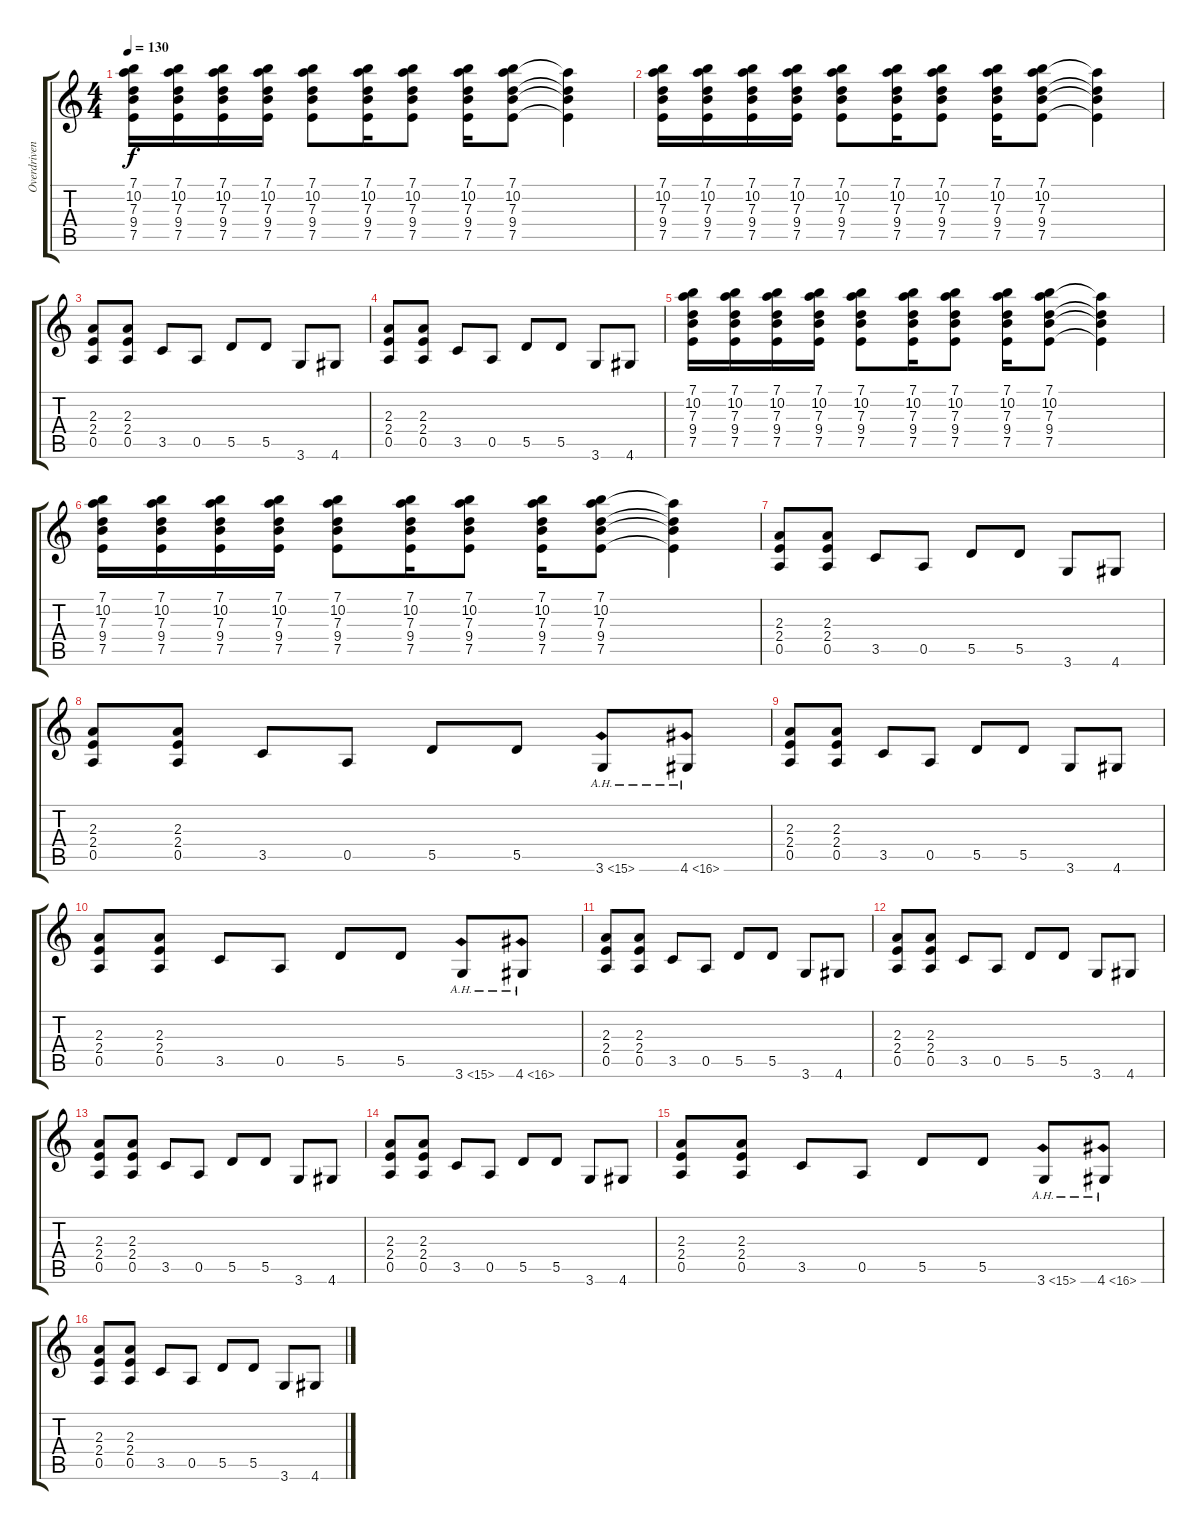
\track ("Overdriven" "Overdriven") {instrument acousticguitarsteel}
\staff {score tabs}
\tuning (E4 B3 G3 D3 A2 E2) {hide}
\ts (4 4)
\tempo 130
\clef g2
\ks c
(7.1 10.2 7.3 9.4 7.5).16{dy f instrument acousticguitarsteel} (7.1 10.2 7.3 9.4 7.5).16 (7.1 10.2 7.3 9.4 7.5).16 (7.1 10.2 7.3 9.4 7.5).16 (7.1 10.2 7.3 9.4 7.5).8 (7.1 10.2 7.3 9.4 7.5).16 (7.1 10.2 7.3 9.4 7.5).8 (7.1 10.2 7.3 9.4 7.5).16 (7.1 10.2 7.3 9.4 7.5).8 (10.2{t} 7.3{t} 9.4{t} 7.5{t}).4 |
(7.1 10.2 7.3 9.4 7.5).16 (7.1 10.2 7.3 9.4 7.5).16 (7.1 10.2 7.3 9.4 7.5).16 (7.1 10.2 7.3 9.4 7.5).16 (7.1 10.2 7.3 9.4 7.5).8 (7.1 10.2 7.3 9.4 7.5).16 (7.1 10.2 7.3 9.4 7.5).8 (7.1 10.2 7.3 9.4 7.5).16 (7.1 10.2 7.3 9.4 7.5).8 (10.2{t} 7.3{t} 9.4{t} 7.5{t}).4 |
(2.3 2.4 0.5).8{instrument overdrivenguitar} (2.3 2.4 0.5).8 3.5.8 0.5.8 5.5.8 5.5.8 3.6.8 4.6.8 |
(2.3 2.4 0.5).8 (2.3 2.4 0.5).8 3.5.8 0.5.8 5.5.8 5.5.8 3.6.8 4.6.8 |
(7.1 10.2 7.3 9.4 7.5).16{instrument acousticguitarsteel} (7.1 10.2 7.3 9.4 7.5).16 (7.1 10.2 7.3 9.4 7.5).16 (7.1 10.2 7.3 9.4 7.5).16 (7.1 10.2 7.3 9.4 7.5).8 (7.1 10.2 7.3 9.4 7.5).16 (7.1 10.2 7.3 9.4 7.5).8 (7.1 10.2 7.3 9.4 7.5).16 (7.1 10.2 7.3 9.4 7.5).8 (10.2{t} 7.3{t} 9.4{t} 7.5{t}).4 |
(7.1 10.2 7.3 9.4 7.5).16 (7.1 10.2 7.3 9.4 7.5).16 (7.1 10.2 7.3 9.4 7.5).16 (7.1 10.2 7.3 9.4 7.5).16 (7.1 10.2 7.3 9.4 7.5).8 (7.1 10.2 7.3 9.4 7.5).16 (7.1 10.2 7.3 9.4 7.5).8 (7.1 10.2 7.3 9.4 7.5).16 (7.1 10.2 7.3 9.4 7.5).8 (10.2{t} 7.3{t} 9.4{t} 7.5{t}).4 |
(2.3 2.4 0.5).8{instrument overdrivenguitar} (2.3 2.4 0.5).8 3.5.8 0.5.8 5.5.8 5.5.8 3.6.8 4.6.8 |
(2.3 2.4 0.5).8 (2.3 2.4 0.5).8 3.5.8 0.5.8 5.5.8 5.5.8 3.6{ah 12}.8 4.6{ah 12}.8 |
(2.3 2.4 0.5).8{instrument overdrivenguitar} (2.3 2.4 0.5).8 3.5.8 0.5.8 5.5.8 5.5.8 3.6.8 4.6.8 |
(2.3 2.4 0.5).8 (2.3 2.4 0.5).8 3.5.8 0.5.8 5.5.8 5.5.8 3.6{ah 12}.8 4.6{ah 12}.8 |
(2.3 2.4 0.5).8 (2.3 2.4 0.5).8 3.5.8 0.5.8 5.5.8 5.5.8 3.6.8 4.6.8 |
(2.3 2.4 0.5).8 (2.3 2.4 0.5).8 3.5.8 0.5.8 5.5.8 5.5.8 3.6.8 4.6.8 |
(2.3 2.4 0.5).8{instrument overdrivenguitar} (2.3 2.4 0.5).8 3.5.8 0.5.8 5.5.8 5.5.8 3.6.8 4.6.8 |
(2.3 2.4 0.5).8 (2.3 2.4 0.5).8 3.5.8 0.5.8 5.5.8 5.5.8 3.6.8 4.6.8 |
(2.3 2.4 0.5).8{instrument overdrivenguitar} (2.3 2.4 0.5).8 3.5.8 0.5.8 5.5.8 5.5.8 3.6{ah 12}.8 4.6{ah 12}.8 |
(2.3 2.4 0.5).8 (2.3 2.4 0.5).8 3.5.8 0.5.8 5.5.8 5.5.8 3.6.8 4.6.8
